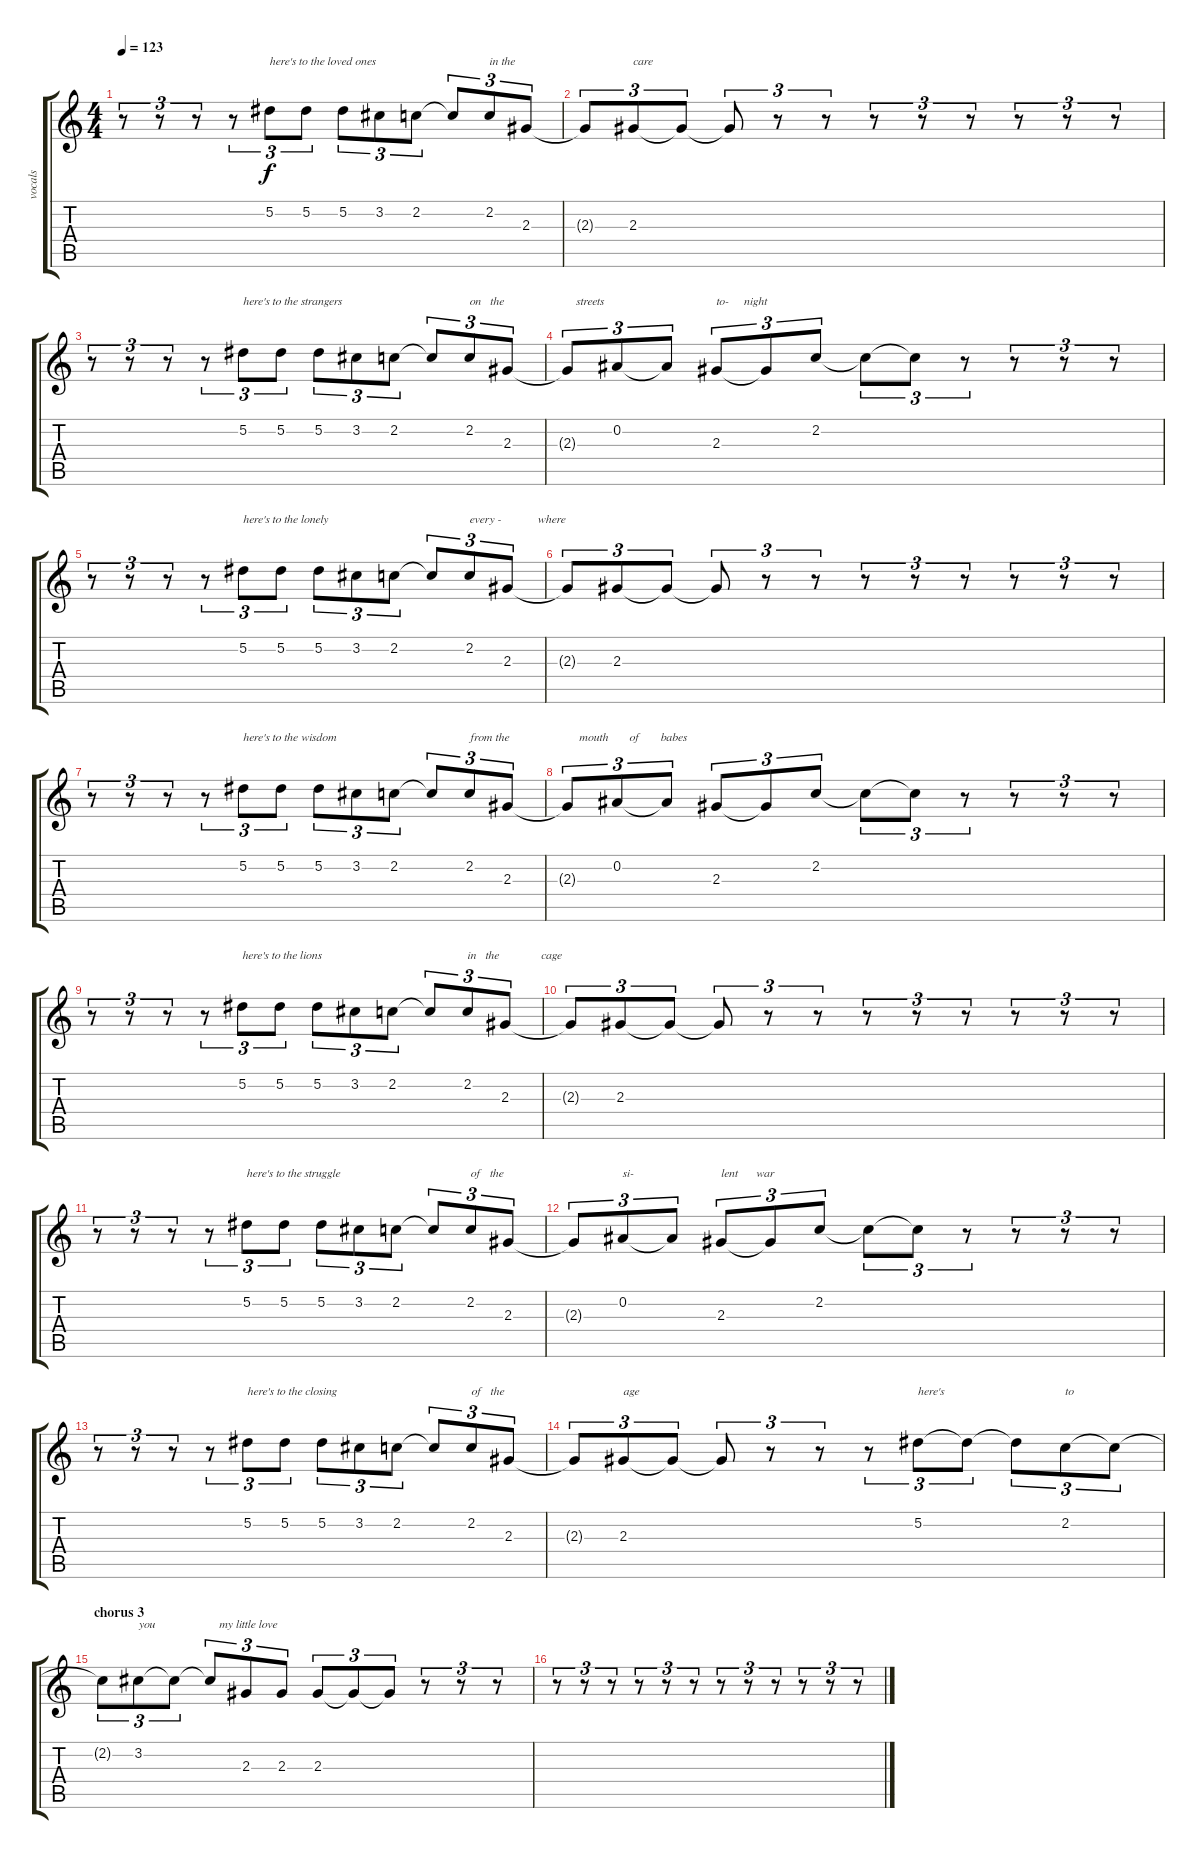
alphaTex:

\track ("vocals" "vocals") {instrument overdrivenguitar}
\staff {score tabs}
\tuning (Eb4 Bb3 Gb3 Db3 Ab2 Eb2) {hide}
\ts (4 4)
\tempo 123
\clef g2
\ks c
r.8{tu (3 2) txt "" dy f} r.8{tu (3 2) txt ""} r.8{tu (3 2) txt ""} r.8{tu (3 2) txt ""} 5.2.8{tu (3 2) txt "here's to the loved ones"} 5.2.8{tu (3 2) txt ""} 5.2.8{tu (3 2) txt ""} 3.2.8{tu (3 2) txt ""} 2.2.8{tu (3 2) txt ""} 2.2{t}.8{tu (3 2) txt ""} 2.2.8{tu (3 2) txt "in the"} 2.3.8{tu (3 2) txt ""} |
2.3{t}.8{tu (3 2) txt ""} 2.3.8{tu (3 2) txt "care"} 2.3{t}.8{tu (3 2) txt ""} 2.3{t}.8{tu (3 2) txt ""} r.8{tu (3 2) txt ""} r.8{tu (3 2) txt ""} r.8{tu (3 2) txt ""} r.8{tu (3 2) txt ""} r.8{tu (3 2) txt ""} r.8{tu (3 2) txt ""} r.8{tu (3 2) txt ""} r.8{tu (3 2) txt ""} |
r.8{tu (3 2) txt ""} r.8{tu (3 2) txt ""} r.8{tu (3 2) txt ""} r.8{tu (3 2) txt ""} 5.2.8{tu (3 2) txt "here's to the strangers "} 5.2.8{tu (3 2) txt ""} 5.2.8{tu (3 2) txt ""} 3.2.8{tu (3 2) txt ""} 2.2.8{tu (3 2) txt ""} 2.2{t}.8{tu (3 2) txt ""} 2.2.8{tu (3 2) txt "on   the "} 2.3.8{tu (3 2) txt ""} |
2.3{t}.8{tu (3 2) txt "   streets "} 0.2.8{tu (3 2) txt ""} 0.2{t}.8{tu (3 2) txt ""} 2.3.8{tu (3 2) txt "to-     night"} 2.3{t}.8{tu (3 2) txt ""} 2.2.8{tu (3 2) txt ""} 2.2{t}.8{tu (3 2) txt ""} 2.2{t}.8{tu (3 2) txt ""} r.8{tu (3 2) txt ""} r.8{tu (3 2) txt ""} r.8{tu (3 2) txt ""} r.8{tu (3 2) txt ""} |
r.8{tu (3 2) txt ""} r.8{tu (3 2) txt ""} r.8{tu (3 2) txt ""} r.8{tu (3 2) txt ""} 5.2.8{tu (3 2) txt "here's to the lonely "} 5.2.8{tu (3 2) txt ""} 5.2.8{tu (3 2) txt ""} 3.2.8{tu (3 2) txt ""} 2.2.8{tu (3 2) txt ""} 2.2{t}.8{tu (3 2) txt ""} 2.2.8{tu (3 2) txt "every -            where"} 2.3.8{tu (3 2) txt ""} |
2.3{t}.8{tu (3 2) txt ""} 2.3.8{tu (3 2) txt ""} 2.3{t}.8{tu (3 2) txt ""} 2.3{t}.8{tu (3 2) txt ""} r.8{tu (3 2) txt ""} r.8{tu (3 2) txt ""} r.8{tu (3 2) txt ""} r.8{tu (3 2) txt ""} r.8{tu (3 2) txt ""} r.8{tu (3 2) txt ""} r.8{tu (3 2) txt ""} r.8{tu (3 2) txt ""} |
r.8{tu (3 2) txt ""} r.8{tu (3 2) txt ""} r.8{tu (3 2) txt ""} r.8{tu (3 2) txt ""} 5.2.8{tu (3 2) txt "here's to the wisdom"} 5.2.8{tu (3 2) txt ""} 5.2.8{tu (3 2) txt ""} 3.2.8{tu (3 2) txt ""} 2.2.8{tu (3 2) txt ""} 2.2{t}.8{tu (3 2) txt ""} 2.2.8{tu (3 2) txt "from the"} 2.3.8{tu (3 2) txt ""} |
2.3{t}.8{tu (3 2) txt "    mouth       of       babes"} 0.2.8{tu (3 2) txt ""} 0.2{t}.8{tu (3 2) txt ""} 2.3.8{tu (3 2) txt ""} 2.3{t}.8{tu (3 2) txt ""} 2.2.8{tu (3 2) txt ""} 2.2{t}.8{tu (3 2) txt ""} 2.2{t}.8{tu (3 2) txt ""} r.8{tu (3 2) txt ""} r.8{tu (3 2) txt ""} r.8{tu (3 2) txt ""} r.8{tu (3 2) txt ""} |
r.8{tu (3 2) txt ""} r.8{tu (3 2) txt ""} r.8{tu (3 2) txt ""} r.8{tu (3 2) txt ""} 5.2.8{tu (3 2) txt "here's to the lions "} 5.2.8{tu (3 2) txt ""} 5.2.8{tu (3 2) txt ""} 3.2.8{tu (3 2) txt ""} 2.2.8{tu (3 2) txt ""} 2.2{t}.8{tu (3 2) txt ""} 2.2.8{tu (3 2) txt "in   the              cage"} 2.3.8{tu (3 2) txt ""} |
2.3{t}.8{tu (3 2) txt ""} 2.3.8{tu (3 2) txt ""} 2.3{t}.8{tu (3 2) txt ""} 2.3{t}.8{tu (3 2) txt ""} r.8{tu (3 2) txt ""} r.8{tu (3 2) txt ""} r.8{tu (3 2) txt ""} r.8{tu (3 2) txt ""} r.8{tu (3 2) txt ""} r.8{tu (3 2) txt ""} r.8{tu (3 2) txt ""} r.8{tu (3 2) txt ""} |
r.8{tu (3 2) txt ""} r.8{tu (3 2) txt ""} r.8{tu (3 2) txt ""} r.8{tu (3 2) txt ""} 5.2.8{tu (3 2) txt "here's to the struggle "} 5.2.8{tu (3 2) txt ""} 5.2.8{tu (3 2) txt ""} 3.2.8{tu (3 2) txt ""} 2.2.8{tu (3 2) txt ""} 2.2{t}.8{tu (3 2) txt ""} 2.2.8{tu (3 2) txt "of   the "} 2.3.8{tu (3 2) txt ""} |
2.3{t}.8{tu (3 2) txt ""} 0.2.8{tu (3 2) txt "si-"} 0.2{t}.8{tu (3 2) txt ""} 2.3.8{tu (3 2) txt "lent      war "} 2.3{t}.8{tu (3 2) txt ""} 2.2.8{tu (3 2) txt ""} 2.2{t}.8{tu (3 2) txt ""} 2.2{t}.8{tu (3 2) txt ""} r.8{tu (3 2) txt ""} r.8{tu (3 2) txt ""} r.8{tu (3 2) txt ""} r.8{tu (3 2) txt ""} |
r.8{tu (3 2) txt ""} r.8{tu (3 2) txt ""} r.8{tu (3 2) txt ""} r.8{tu (3 2) txt ""} 5.2.8{tu (3 2) txt "here's to the closing"} 5.2.8{tu (3 2) txt ""} 5.2.8{tu (3 2) txt ""} 3.2.8{tu (3 2) txt ""} 2.2.8{tu (3 2) txt ""} 2.2{t}.8{tu (3 2) txt ""} 2.2.8{tu (3 2) txt "of   the "} 2.3.8{tu (3 2) txt ""} |
2.3{t}.8{tu (3 2) txt ""} 2.3.8{tu (3 2) txt "age"} 2.3{t}.8{tu (3 2) txt ""} 2.3{t}.8{tu (3 2) txt ""} r.8{tu (3 2) txt ""} r.8{tu (3 2) txt ""} r.8{tu (3 2) txt ""} 5.2.8{tu (3 2) txt "here's "} 5.2{t}.8{tu (3 2) txt ""} 5.2{t}.8{tu (3 2) txt ""} 2.2.8{tu (3 2) txt "to"} 2.2{t}.8{tu (3 2) txt ""} |
\section ("" "chorus 3")
2.2{t}.8{tu (3 2) txt ""} 3.2.8{tu (3 2) txt "you"} 3.2{t}.8{tu (3 2) txt ""} 3.2{t}.8{tu (3 2) txt "   my little love"} 2.3.8{tu (3 2) txt ""} 2.3.8{tu (3 2) txt ""} 2.3.8{tu (3 2) txt ""} 2.3{t}.8{tu (3 2) txt ""} 2.3{t}.8{tu (3 2) txt ""} r.8{tu (3 2) txt ""} r.8{tu (3 2) txt ""} r.8{tu (3 2) txt ""} |
r.8{tu (3 2) txt ""} r.8{tu (3 2) txt ""} r.8{tu (3 2) txt ""} r.8{tu (3 2) txt ""} r.8{tu (3 2) txt ""} r.8{tu (3 2) txt ""} r.8{tu (3 2) txt ""} r.8{tu (3 2) txt ""} r.8{tu (3 2) txt ""} r.8{tu (3 2) txt ""} r.8{tu (3 2) txt ""} r.8{tu (3 2) txt ""}
